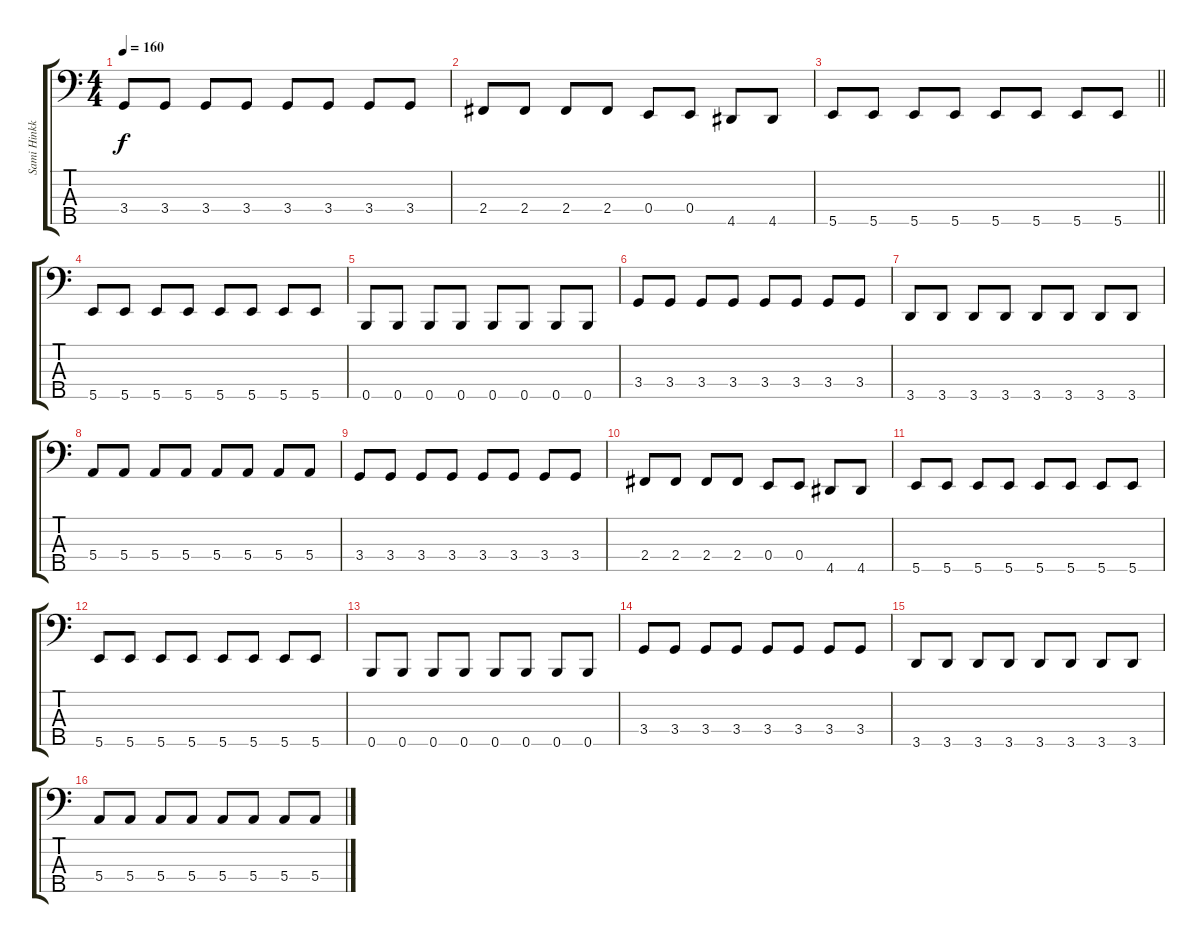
\track ("Sami Hinkka" "Sami Hinkk") {instrument electricbassfinger}
\staff {score tabs}
\tuning (G2 D2 A1 E1 B0) {hide}
\ts (4 4)
\tempo 160
\clef f4
\ks c
3.4.8{dy f} 3.4.8 3.4.8 3.4.8 3.4.8 3.4.8 3.4.8 3.4.8 |
2.4.8 2.4.8 2.4.8 2.4.8 0.4.8 0.4.8 4.5.8 4.5.8 |
\barLineRight lightlight
5.5.8 5.5.8 5.5.8 5.5.8 5.5.8 5.5.8 5.5.8 5.5.8 |
5.5.8 5.5.8 5.5.8 5.5.8 5.5.8 5.5.8 5.5.8 5.5.8 |
0.5.8 0.5.8 0.5.8 0.5.8 0.5.8 0.5.8 0.5.8 0.5.8 |
3.4.8 3.4.8 3.4.8 3.4.8 3.4.8 3.4.8 3.4.8 3.4.8 |
3.5.8 3.5.8 3.5.8 3.5.8 3.5.8 3.5.8 3.5.8 3.5.8 |
5.4.8 5.4.8 5.4.8 5.4.8 5.4.8 5.4.8 5.4.8 5.4.8 |
3.4.8 3.4.8 3.4.8 3.4.8 3.4.8 3.4.8 3.4.8 3.4.8 |
2.4.8 2.4.8 2.4.8 2.4.8 0.4.8 0.4.8 4.5.8 4.5.8 |
5.5.8 5.5.8 5.5.8 5.5.8 5.5.8 5.5.8 5.5.8 5.5.8 |
5.5.8 5.5.8 5.5.8 5.5.8 5.5.8 5.5.8 5.5.8 5.5.8 |
0.5.8 0.5.8 0.5.8 0.5.8 0.5.8 0.5.8 0.5.8 0.5.8 |
3.4.8 3.4.8 3.4.8 3.4.8 3.4.8 3.4.8 3.4.8 3.4.8 |
3.5.8 3.5.8 3.5.8 3.5.8 3.5.8 3.5.8 3.5.8 3.5.8 |
5.4.8 5.4.8 5.4.8 5.4.8 5.4.8 5.4.8 5.4.8 5.4.8
